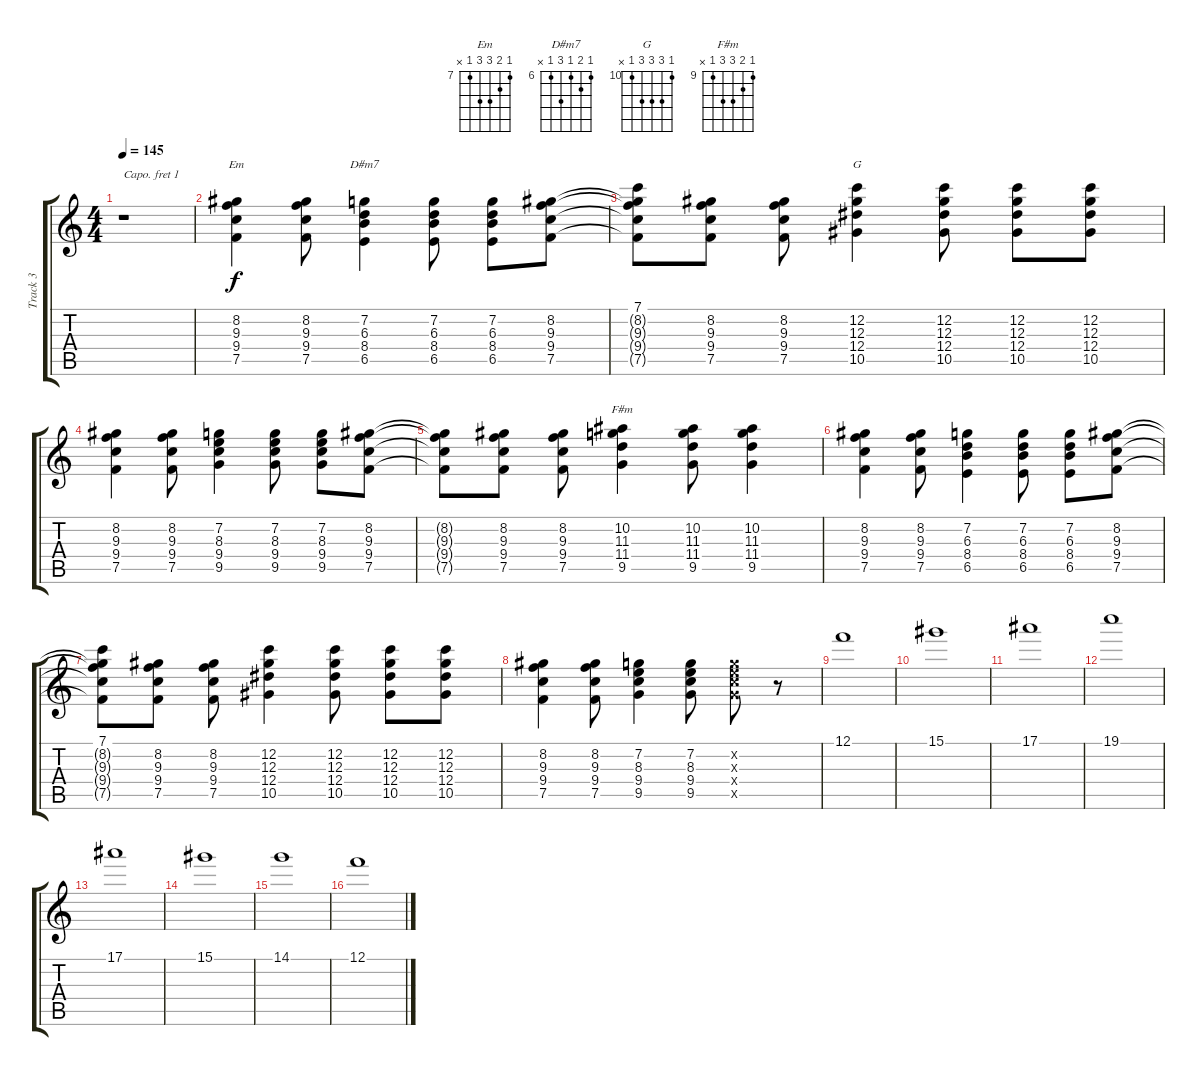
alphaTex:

\track ("Track 3" "Track 3") {instrument overdrivenguitar}
\staff {score tabs}
\capo 1
\tuning (E4 B3 G3 D3 A2 E2) {hide}
\chord ("Em" 7 8 9 9 7 x) {firstfret 7}
\chord ("D#m7" 6 7 6 8 6 x) {firstfret 6}
\chord ("G" 10 12 12 12 10 x) {firstfret 10}
\chord ("F#m" 9 10 11 11 9 x) {firstfret 9}
\ts (4 4)
\tempo 145
\clef g2
\ks c
r.1{dy f} |
(8.2 9.3 9.4 7.5).4{ch "Em"} (8.2 9.3 9.4 7.5).8 (7.2 6.3 8.4 6.5).4{ch "D#m7"} (7.2 6.3 8.4 6.5).8 (7.2 6.3 8.4 6.5).8 (8.2 9.3 9.4 7.5).8 |
(7.1 8.2{t} 9.3{t} 9.4{t} 7.5{t}).8 (8.2 9.3 9.4 7.5).8 (8.2 9.3 9.4 7.5).8 (12.2 12.3 12.4 10.5).4{ch "G"} (12.2 12.3 12.4 10.5).8 (12.2 12.3 12.4 10.5).8 (12.2 12.3 12.4 10.5).8 |
(8.2 9.3 9.4 7.5).4 (8.2 9.3 9.4 7.5).8 (7.2 8.3 9.4 9.5).4 (7.2 8.3 9.4 9.5).8 (7.2 8.3 9.4 9.5).8 (8.2 9.3 9.4 7.5).8 |
(8.2{t} 9.3{t} 9.4{t} 7.5{t}).8 (8.2 9.3 9.4 7.5).8 (8.2 9.3 9.4 7.5).8 (10.2 11.3 11.4 9.5).4{ch "F#m"} (10.2 11.3 11.4 9.5).8 (10.2 11.3 11.4 9.5).4 |
(8.2 9.3 9.4 7.5).4 (8.2 9.3 9.4 7.5).8 (7.2 6.3 8.4 6.5).4 (7.2 6.3 8.4 6.5).8 (7.2 6.3 8.4 6.5).8 (8.2 9.3 9.4 7.5).8 |
(7.1 8.2{t} 9.3{t} 9.4{t} 7.5{t}).8 (8.2 9.3 9.4 7.5).8 (8.2 9.3 9.4 7.5).8 (12.2 12.3 12.4 10.5).4 (12.2 12.3 12.4 10.5).8 (12.2 12.3 12.4 10.5).8 (12.2 12.3 12.4 10.5).8 |
(8.2 9.3 9.4 7.5).4 (8.2 9.3 9.4 7.5).8 (7.2 8.3 9.4 9.5).4 (7.2 8.3 9.4 9.5).8 (7.2{x} 8.3{x} 9.4{x} 9.5{x}).8 r.8 |
12.1.1 |
15.1.1 |
17.1.1 |
19.1.1 |
17.1.1 |
15.1.1 |
14.1.1 |
12.1.1
